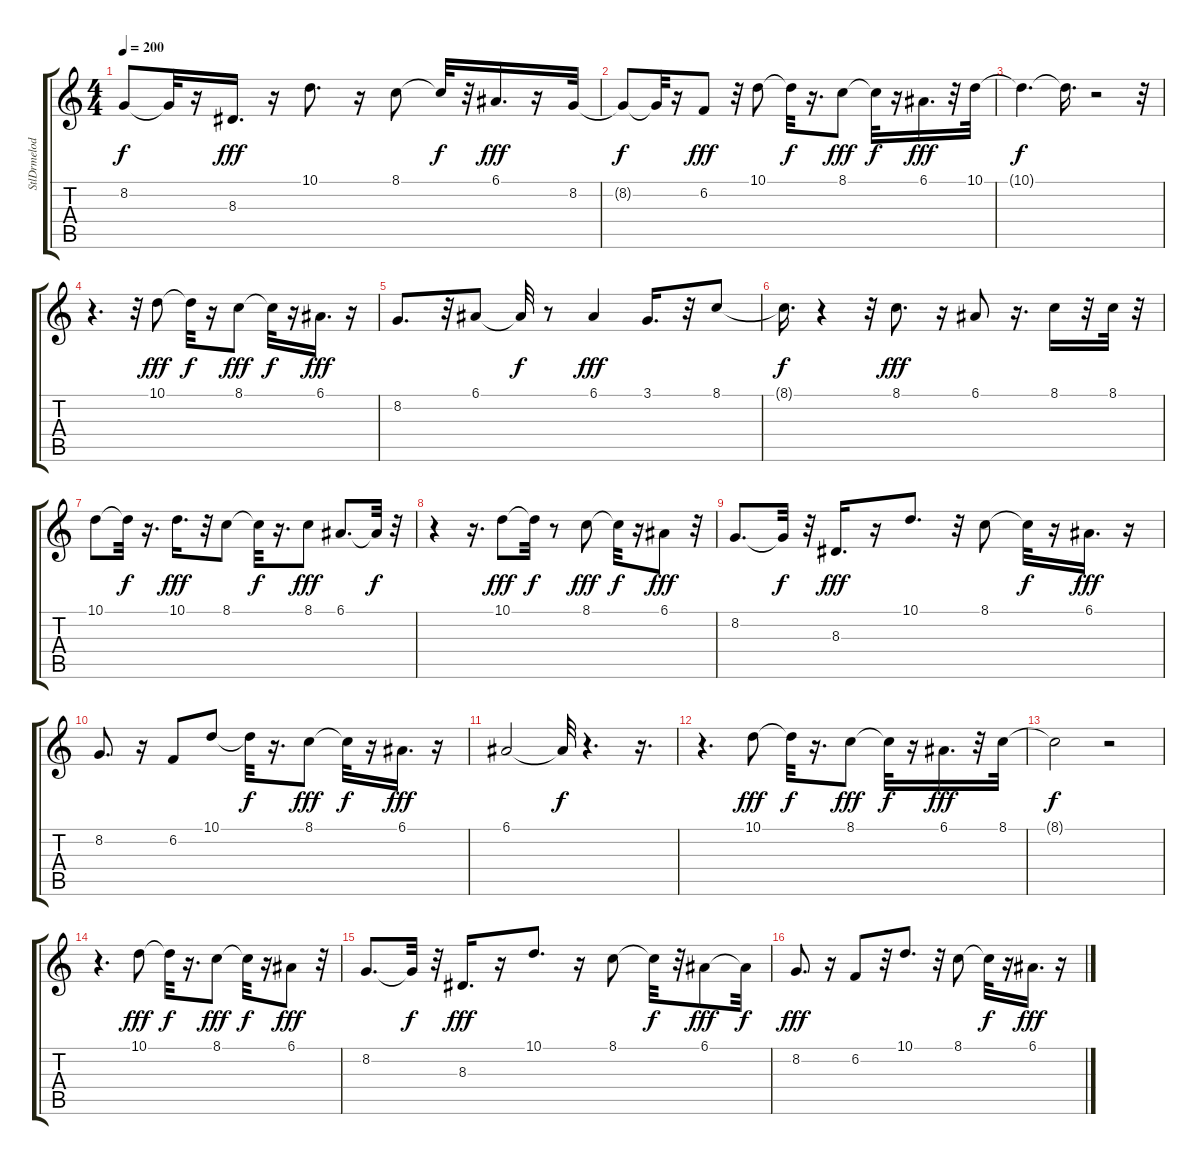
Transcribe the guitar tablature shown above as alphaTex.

\track ("StlDrmelodyNoroll   " "StlDrmelod") {instrument steeldrums}
\staff {score tabs}
\tuning (E4 B3 G3 D3 A2 E2) {hide}
\ts (4 4)
\tempo 200
\clef g2
\ks c
8.2{t}.8{dy f} 8.2{t}.32 r.16 8.3.16{d dy fff} r.16 10.1.8{d} r.16 8.1.8 8.1{t}.32{dy f} r.32 6.1.16{d dy fff} r.16 8.2.32 |
8.2{t}.8{dy f} 8.2{t}.32 r.16 6.2.8{dy fff} r.32 10.1.8 10.1{t}.32{dy f} r.16{d} 8.1.8{dy fff} 8.1{t}.32{dy f} r.16 6.1.16{d dy fff} r.32 10.1.32 |
10.1{t}.4{d dy f} 10.1{t}.16{d} r.2 r.32 |
r.4{d} r.32 10.1.8{dy fff} 10.1{t}.32{dy f} r.16 8.1.8{dy fff} 8.1{t}.32{dy f} r.16 6.1.16{d dy fff} r.16 |
8.2.8{d} r.32 6.1.8 6.1{t}.32{dy f} r.8 6.1.4{dy fff} 3.1.16{d} r.32 8.1.8 |
8.1{t}.16{d dy f} r.4 r.32 8.1.8{d dy fff} r.16 6.1.8 r.16{d} 8.1.16 r.32 8.1.32 r.32 |
10.1.8 10.1{t}.32{dy f} r.16{d} 10.1.16{d dy fff} r.32 8.1.8 8.1{t}.32{dy f} r.16{d} 8.1.8{dy fff} 6.1.8{d} 6.1{t}.32{dy f} r.32 |
r.4 r.16{d} 10.1.8{dy fff} 10.1{t}.32{dy f} r.8 8.1.8{dy fff} 8.1{t}.32{dy f} r.16 6.1.8{dy fff} r.32 |
8.2.8{d} 8.2{t}.32{dy f} r.32 8.3.16{d dy fff} r.16 10.1.8{d} r.32 8.1.8 8.1{t}.32{dy f} r.16 6.1.16{d dy fff} r.16 |
8.2.8{d} r.16 6.2.8 10.1.8 10.1{t}.32{dy f} r.16{d} 8.1.8{dy fff} 8.1{t}.32{dy f} r.16 6.1.16{d dy fff} r.16 |
6.1.2 6.1{t}.32{dy f} r.4{d} r.16{d} |
r.4{d} 10.1.8{dy fff} 10.1{t}.32{dy f} r.16{d} 8.1.8{dy fff} 8.1{t}.32{dy f} r.16 6.1.16{d dy fff} r.32 8.1.32 |
8.1{t}.2{dy f} r.2 |
r.4{d} 10.1.8{dy fff} 10.1{t}.32{dy f} r.16{d} 8.1.8{dy fff} 8.1{t}.32{dy f} r.16 6.1.8{dy fff} r.32 |
8.2.8{d} 8.2{t}.32{dy f} r.32 8.3.16{d dy fff} r.16 10.1.8{d} r.16 8.1.8 8.1{t}.32{dy f} r.32 6.1.8{dy fff} 6.1{t}.32{dy f} |
8.2.8{d dy fff} r.16 6.2.8 r.32 10.1.8{d} r.32 8.1.8 8.1{t}.32{dy f} r.16 6.1.16{d dy fff} r.16
